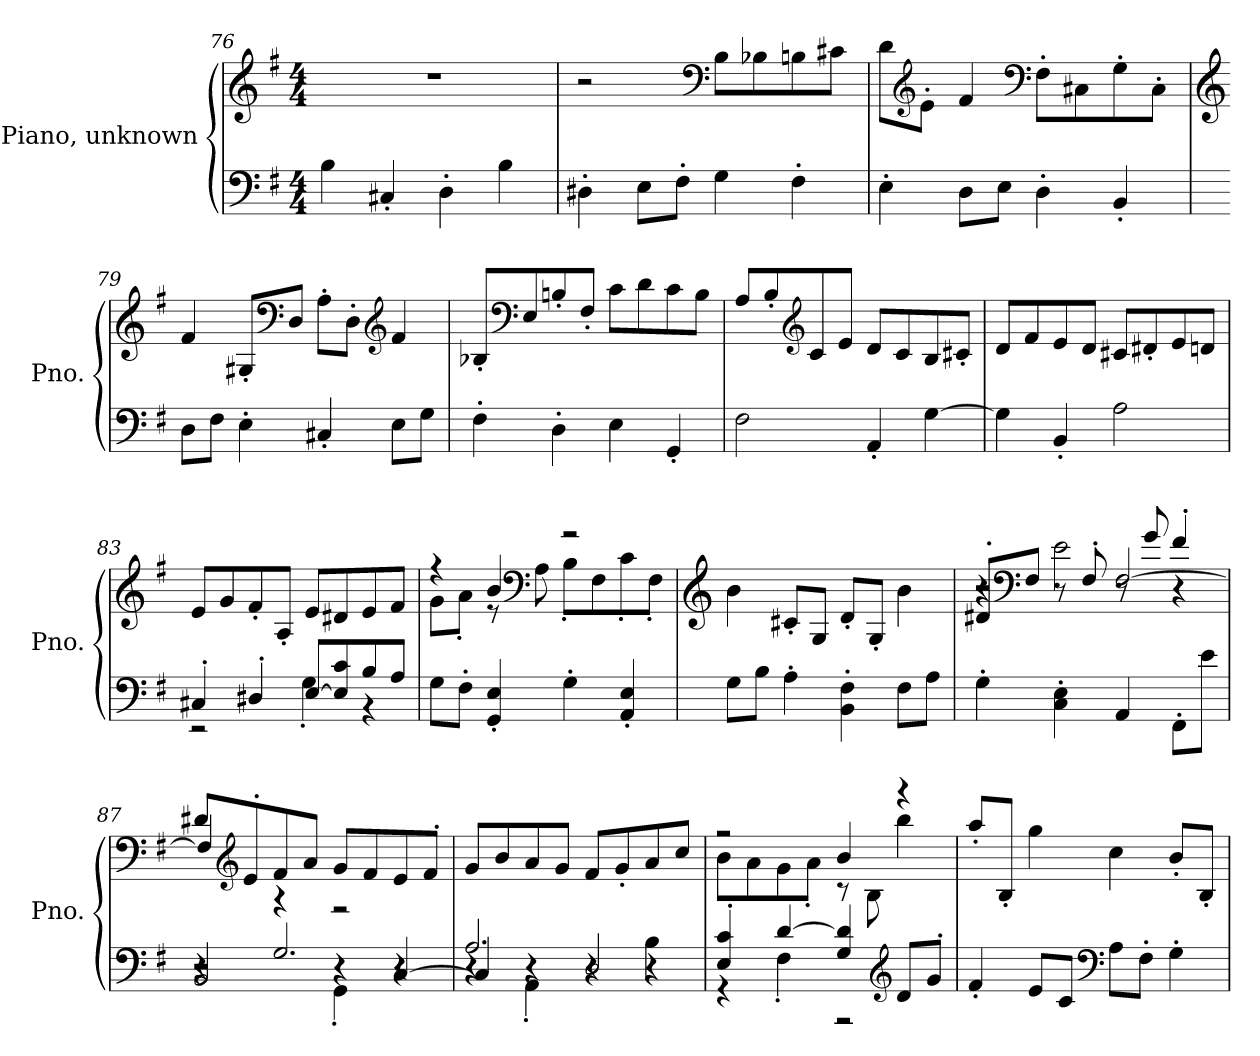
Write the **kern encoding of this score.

**kern	**kern
*part1	*part1
*staff2	*staff1
*I"Piano, unknown	*
*I'Pno.	*
*clefF4	*clefG2
*k[f#]	*k[f#]
*M4/4	*M4/4
=76	=76
4B\	1r
4C#X'/	.
4D'\	.
4B\	.
!!LO:LB:g=z
=77	=77
4D#X'\	2r
8E\L	.
8F#'\J	.
*	*clefF4
4G\	8B\L
.	8B-X\
4F#'\	8Bn\
.	8c#X\J
=78	=78
4E'\	8d\L
*	*clefG2
.	8e'\J
8D\L	4f#/
8E\J	.
*	*clefF4
4D'\	8F#'\L
.	8C#X\
4BB'/	8G'\
.	8C#'\J
=79	=79
*	*clefG2
8D\L	4f#/
8F#\J	.
4E'\	8G#X'/L
*	*clefF4
.	8D/J
4C#X'/	8A'\L
.	8D'\J
*	*clefG2
8E\L	4f#/
8G\J	.
!!LO:LB:g=z
=80	=80
4F#'\	8B-X'/L
*	*clefF4
.	8E/
4D'\	8Bn'/
.	8F#'/J
4E\	8c\L
.	8d\
4GG'/	8c\
.	8B\J
=81	=81
2F#\	8A/L
.	8B'/
*	*clefG2
.	8c/
.	8e/J
4AA'/	8d/L
.	8c/
[4G\	8B/
.	8c#X'/J
=82	=82
4G\]	8d/L
.	8f#/
4BB'/	8e/
.	8d/J
2A\	8c#X/L
.	8d#X'/
.	8e/
.	8dn/J
=83	=83
*^	*
4C#X'/	2r	8e/L
.	.	8g/
4D#X'/	.	8f#'/
.	.	8A'/J
[8E/L	4G'\	8e/L
8E/] 8c/	.	8d#X/
8B/	4r	8e/
8A/J	.	8f#/J
*v	*v	*
!!LO:LB:g=z
=84	=84
*	*^
8G\L	4r	8g\L
8F#'\J	.	8a'\J
4GG/' 4E/'	4b/	8r
*	*clefF4	*
.	.	8A\
4G'\	2r	8B'\L
.	.	8F#\
4AA/' 4E/'	.	8c'\
.	.	8F#'\J
*	*v	*v
=85	=85
*	*clefG2
8G\L	4b\
8B\J	.
4A'\	8c#X'/L
.	8G/J
4BB\' 4F#\'	8d'/L
.	8G'/J
8F#\L	4b\
8A\J	.
=86	=86
*	*^
*	*	*^
4G'\	8d#X'/L	4r	2r
*	*clefF4	*	*
.	8F#/J	.	.
4C\' 4E\'	8r	2e\	.
.	8F#'/	.	.
4AA/	8r	.	[2F#/
.	8g/	.	.
8FF#'\L	4f#'/	4r	.
8e\J	.	.	.
*	*	*v	*v
=87	=87	=87
*^	*	*
*	*^	*	*
4r	2r	2BB/	8d#X/L	4F#/]
*	*	*	*clefG2	*
.	.	.	8e'/	.
2.G/	.	.	8f#/	4r
.	.	.	8a/J	.
.	4GG'\	4r	8g/L	2r
.	.	.	8f#/	.
.	4r	[4C/	8e/	.
.	.	.	8f#'/J	.
*	*	*	*v	*v
!!LO:PB:g=z
=88	=88	=88	=88
2.A/	4r	4C/]	8g/L
.	.	.	8b/
.	4AA'\	4r	8a/
.	.	.	8g/J
.	4r	2D/	8f#/L
.	.	.	8g'/
4r	4B\	.	8a/
.	.	.	8cc/J
*	*v	*v	*
=89	=89	=89
*	*	*^
4E/' 4c/'	4r	2r	8b\L
.	.	.	8a\
[4d/	4F#'\	.	8g\
.	.	.	8a'\J
4G/ 4d/]	2r	4b/	8r
.	.	.	8B\
*clefG2	*	*	*
8d/L	.	4r	4bb\
8g'/J	.	.	.
*v	*v	*	*
*	*v	*v
=90	=90
4f#'/	8aa'/L
.	8B'/J
8e/L	4gg\
8c/J	.
*clefF4	*
8A\L	4cc\
8F#'\J	.
4G'\	8b'/L
.	8B'/J
=	=
*-	*-
